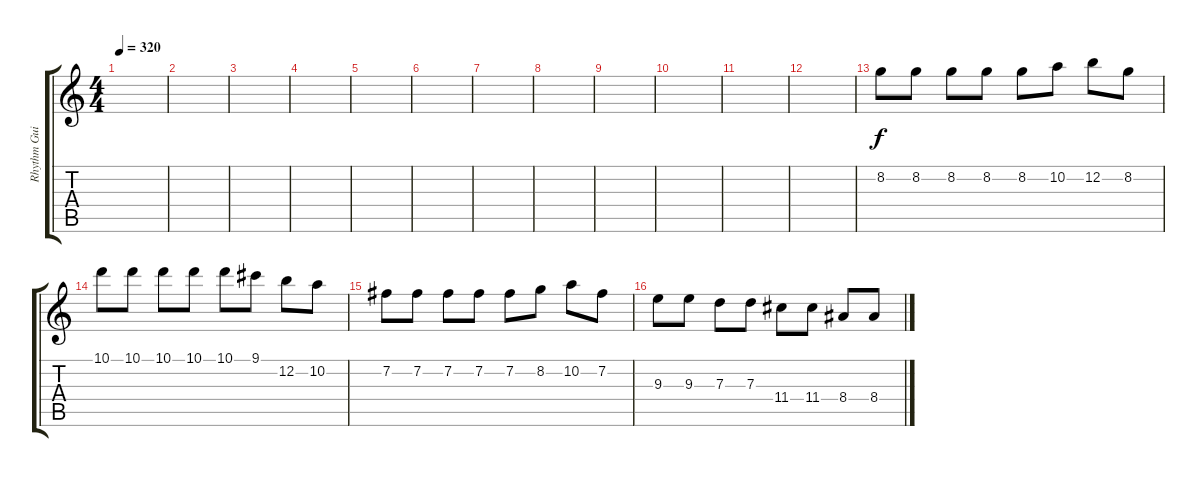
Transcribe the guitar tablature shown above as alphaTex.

\track ("Rhythm Guitar" "Rhythm Gui") {instrument distortionguitar}
\staff {score tabs}
\tuning (E4 B3 G3 D3 A2 E2) {hide}
\ts (4 4)
\tempo 320
\clef g2
\ks c
|
|
|
|
|
|
|
|
|
|
|
|
8.2.8 8.2.8 8.2.8 8.2.8 8.2.8 10.2.8 12.2.8 8.2.8 |
10.1.8 10.1.8 10.1.8 10.1.8 10.1.8 9.1.8 12.2.8 10.2.8 |
7.2.8 7.2.8 7.2.8 7.2.8 7.2.8 8.2.8 10.2.8 7.2.8 |
9.3.8 9.3.8 7.3.8 7.3.8 11.4.8 11.4.8 8.4.8 8.4.8
